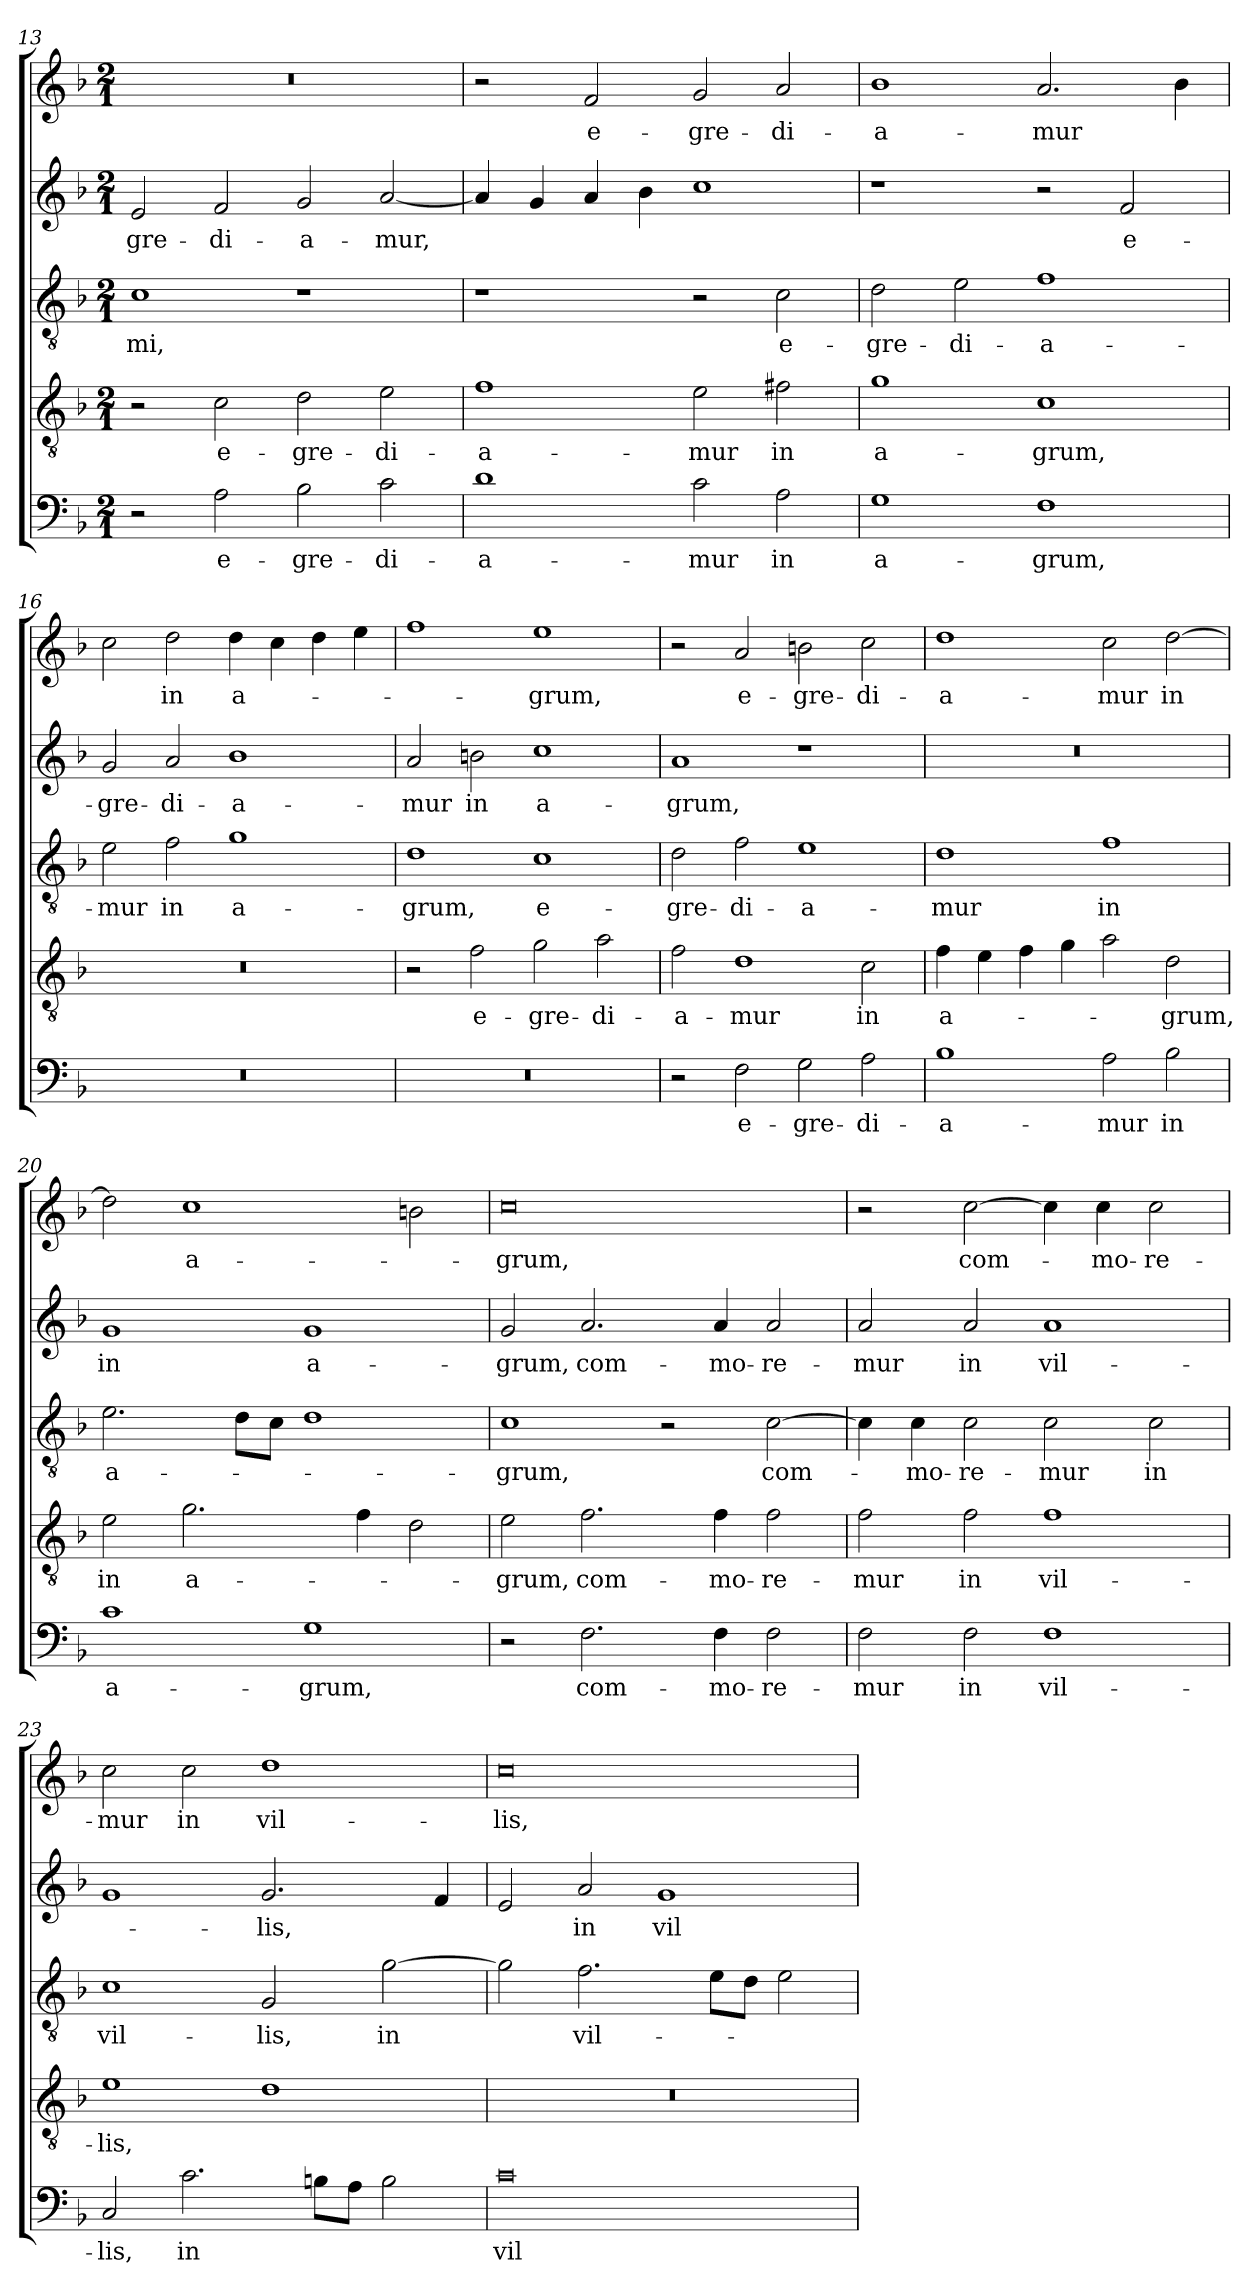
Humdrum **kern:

**kern	**text	**kern	**text	**kern	**text	**kern	**text	**kern	**text
*part5	*part5	*part4	*part4	*part3	*part3	*part2	*part2	*part1	*part1
*staff5	*staff5	*staff4	*staff4	*staff3	*staff3	*staff2	*staff2	*staff1	*staff1
!!LO:LB:g=z
*clefF4	*	*clefGv2	*	*clefGv2	*	*clefG2	*	*clefG2	*
*k[b-]	*	*k[b-]	*	*k[b-]	*	*k[b-]	*	*k[b-]	*
*F:	*	*F:	*	*F:	*	*F:	*	*F:	*
*M2/1	*	*M2/1	*	*M2/1	*	*M2/1	*	*M2/1	*
=13	=13	=13	=13	=13	=13	=13	=13	=13	=13
!	!	!	!	!	!LO:LY:b	!	!LO:LY:b	!	!
2r	.	2r	.	1c	mi,	2e/	-gre-	0r	.
!	!LO:LY:b	!	!LO:LY:b	!	!	!	!LO:LY:b	!	!
2A\	e-	2c\	e-	.	.	2f/	-di-	.	.
!	!LO:LY:b	!	!LO:LY:b	!	!	!	!LO:LY:b	!	!
2B-\	-gre-	2d\	-gre-	1r	.	2g/	-a-	.	.
!	!LO:LY:b	!	!LO:LY:b	!	!	!	!LO:LY:b	!	!
2c\	-di-	2e\	-di-	.	.	[2a/	-mur,	.	.
=14	=14	=14	=14	=14	=14	=14	=14	=14	=14
!	!LO:LY:b	!	!LO:LY:b	!	!	!	!	!	!
1d	-a-	1f	-a-	1r	.	4a/]	.	2r	.
.	.	.	.	.	.	4g/	.	.	.
!	!	!	!	!	!	!	!	!	!LO:LY:b
.	.	.	.	.	.	4a/	.	2f/	e-
.	.	.	.	.	.	4b-\	.	.	.
!	!LO:LY:b	!	!LO:LY:b	!	!	!	!	!	!LO:LY:b
2c\	-mur	2e\	-mur	2r	.	1cc	.	2g/	-gre-
!	!LO:LY:b	!	!LO:LY:b	!	!LO:LY:b	!	!	!	!LO:LY:b
2A\	in	2f#X\	in	2c\	e-	.	.	2a/	-di-
=15	=15	=15	=15	=15	=15	=15	=15	=15	=15
!	!LO:LY:b	!	!LO:LY:b	!	!LO:LY:b	!	!	!	!LO:LY:b
1G	a-	1g	a-	2d\	-gre-	1r	.	1b-	-a-
!	!	!	!	!	!LO:LY:b	!	!	!	!
.	.	.	.	2e\	-di-	.	.	.	.
!	!LO:LY:b	!	!LO:LY:b	!	!LO:LY:b	!	!	!	!LO:LY:b
1F	-grum,	1c	-grum,	1f	-a-	2r	.	2.a/	-mur
!	!	!	!	!	!	!	!LO:LY:b	!	!
.	.	.	.	.	.	2f/	e-	.	.
.	.	.	.	.	.	.	.	4b-\	.
=16	=16	=16	=16	=16	=16	=16	=16	=16	=16
!	!	!	!	!	!LO:LY:b	!	!LO:LY:b	!	!
0r	.	0r	.	2e\	-mur	2g/	-gre-	2cc\	.
!	!	!	!	!	!LO:LY:b	!	!LO:LY:b	!	!LO:LY:b
.	.	.	.	2f\	in	2a/	-di-	2dd\	in
!	!	!	!	!	!LO:LY:b	!	!LO:LY:b	!	!LO:LY:b
.	.	.	.	1g	a-	1b-	-a-	4dd\	a-
.	.	.	.	.	.	.	.	4cc\	.
.	.	.	.	.	.	.	.	4dd\	.
.	.	.	.	.	.	.	.	4ee\	.
=17	=17	=17	=17	=17	=17	=17	=17	=17	=17
!	!	!	!	!	!LO:LY:b	!	!LO:LY:b	!	!
0r	.	2r	.	1d	-grum,	2a/	-mur	1ff	.
!	!	!	!LO:LY:b	!	!	!	!LO:LY:b	!	!
.	.	2f\	e-	.	.	2bn\	in	.	.
!	!	!	!LO:LY:b	!	!LO:LY:b	!	!LO:LY:b	!	!LO:LY:b
.	.	2g\	-gre-	1c	e-	1cc	a-	1ee	-grum,
!	!	!	!LO:LY:b	!	!	!	!	!	!
.	.	2a\	-di-	.	.	.	.	.	.
=18	=18	=18	=18	=18	=18	=18	=18	=18	=18
!	!	!	!LO:LY:b	!	!LO:LY:b	!	!LO:LY:b	!	!
2r	.	2f\	-a-	2d\	-gre-	1a	-grum,	2r	.
!	!LO:LY:b	!	!LO:LY:b	!	!LO:LY:b	!	!	!	!LO:LY:b
2F\	e-	1d	-mur	2f\	-di-	.	.	2a/	e-
!	!LO:LY:b	!	!	!	!LO:LY:b	!	!	!	!LO:LY:b
2G\	-gre-	.	.	1e	-a-	1r	.	2bn\	-gre-
!	!LO:LY:b	!	!LO:LY:b	!	!	!	!	!	!LO:LY:b
2A\	-di-	2c\	in	.	.	.	.	2cc\	-di-
!!LO:LB:g=z
=19	=19	=19	=19	=19	=19	=19	=19	=19	=19
!	!LO:LY:b	!	!LO:LY:b	!	!LO:LY:b	!	!	!	!LO:LY:b
1B-	-a-	4f\	a-	1d	-mur	0r	.	1dd	-a-
.	.	4e\	.	.	.	.	.	.	.
.	.	4f\	.	.	.	.	.	.	.
.	.	4g\	.	.	.	.	.	.	.
!	!LO:LY:b	!	!	!	!LO:LY:b	!	!	!	!LO:LY:b
2A\	-mur	2a\	.	1f	in	.	.	2cc\	-mur
!	!LO:LY:b	!	!LO:LY:b	!	!	!	!	!	!LO:LY:b
2B-\	in	2d\	-grum,	.	.	.	.	[2dd\	in
=20	=20	=20	=20	=20	=20	=20	=20	=20	=20
!	!LO:LY:b	!	!LO:LY:b	!	!LO:LY:b	!	!LO:LY:b	!	!
1c	a-	2e\	in	2.e\	a-	1g	in	2dd\]	.
!	!	!	!LO:LY:b	!	!	!	!	!	!LO:LY:b
.	.	2.g\	a-	.	.	.	.	1cc	a-
.	.	.	.	8d\L	.	.	.	.	.
.	.	.	.	8c\J	.	.	.	.	.
!	!LO:LY:b	!	!	!	!	!	!LO:LY:b	!	!
1G	-grum,	.	.	1d	.	1g	a-	.	.
.	.	4f\	.	.	.	.	.	.	.
.	.	2d\	.	.	.	.	.	2bn\	.
=21	=21	=21	=21	=21	=21	=21	=21	=21	=21
!	!	!	!LO:LY:b	!	!LO:LY:b	!	!LO:LY:b	!	!LO:LY:b
2r	.	2e\	-grum,	1c	-grum,	2g/	-grum,	0cc	-grum,
!	!LO:LY:b	!	!LO:LY:b	!	!	!	!LO:LY:b	!	!
2.F\	com-	2.f\	com-	.	.	2.a/	com-	.	.
.	.	.	.	2r	.	.	.	.	.
!	!LO:LY:b	!	!LO:LY:b	!	!	!	!LO:LY:b	!	!
4F\	-mo-	4f\	-mo-	.	.	4a/	-mo-	.	.
!	!LO:LY:b	!	!LO:LY:b	!	!LO:LY:b	!	!LO:LY:b	!	!
2F\	-re-	2f\	-re-	[2c\	com-	2a/	-re-	.	.
=22	=22	=22	=22	=22	=22	=22	=22	=22	=22
!	!LO:LY:b	!	!LO:LY:b	!	!	!	!LO:LY:b	!	!
2F\	-mur	2f\	-mur	4c\]	.	2a/	-mur	2r	.
!	!	!	!	!	!LO:LY:b	!	!	!	!
.	.	.	.	4c\	-mo-	.	.	.	.
!	!LO:LY:b	!	!LO:LY:b	!	!LO:LY:b	!	!LO:LY:b	!	!LO:LY:b
2F\	in	2f\	in	2c\	-re-	2a/	in	[2cc\	com-
!	!LO:LY:b	!	!LO:LY:b	!	!LO:LY:b	!	!LO:LY:b	!	!
1F	vil-	1f	vil-	2c\	-mur	1a	vil-	4cc\]	.
!	!	!	!	!	!	!	!	!	!LO:LY:b
.	.	.	.	.	.	.	.	4cc\	-mo-
!	!	!	!	!	!LO:LY:b	!	!	!	!LO:LY:b
.	.	.	.	2c\	in	.	.	2cc\	-re-
=23	=23	=23	=23	=23	=23	=23	=23	=23	=23
!	!LO:LY:b	!	!LO:LY:b	!	!LO:LY:b	!	!	!	!LO:LY:b
2C/	-lis,	1e	-lis,	1c	vil-	1g	.	2cc\	-mur
!	!LO:LY:b	!	!	!	!	!	!	!	!LO:LY:b
2.c\	in	.	.	.	.	.	.	2cc\	in
!	!	!	!	!	!LO:LY:b	!	!LO:LY:b	!	!LO:LY:b
.	.	1d	.	2G/	-lis,	2.g/	-lis,	1dd	vil-
8Bn\L	.	.	.	.	.	.	.	.	.
8A\J	.	.	.	.	.	.	.	.	.
!	!	!	!	!	!LO:LY:b	!	!	!	!
2B\	.	.	.	[2g\	in	.	.	.	.
.	.	.	.	.	.	4f/	.	.	.
=24	=24	=24	=24	=24	=24	=24	=24	=24	=24
!	!LO:LY:b	!	!	!	!	!	!	!	!LO:LY:b
0c	vil-	0r	.	2g\]	.	2e/	.	0cc	-lis,
!	!	!	!	!	!LO:LY:b	!	!LO:LY:b	!	!
.	.	.	.	2.f\	vil-	2a/	in	.	.
!	!	!	!	!	!	!	!LO:LY:b	!	!
.	.	.	.	.	.	1g	vil-	.	.
.	.	.	.	8e\L	.	.	.	.	.
.	.	.	.	8d\J	.	.	.	.	.
.	.	.	.	2e\	.	.	.	.	.
=	=	=	=	=	=	=	=	=	=
*-	*-	*-	*-	*-	*-	*-	*-	*-	*-
